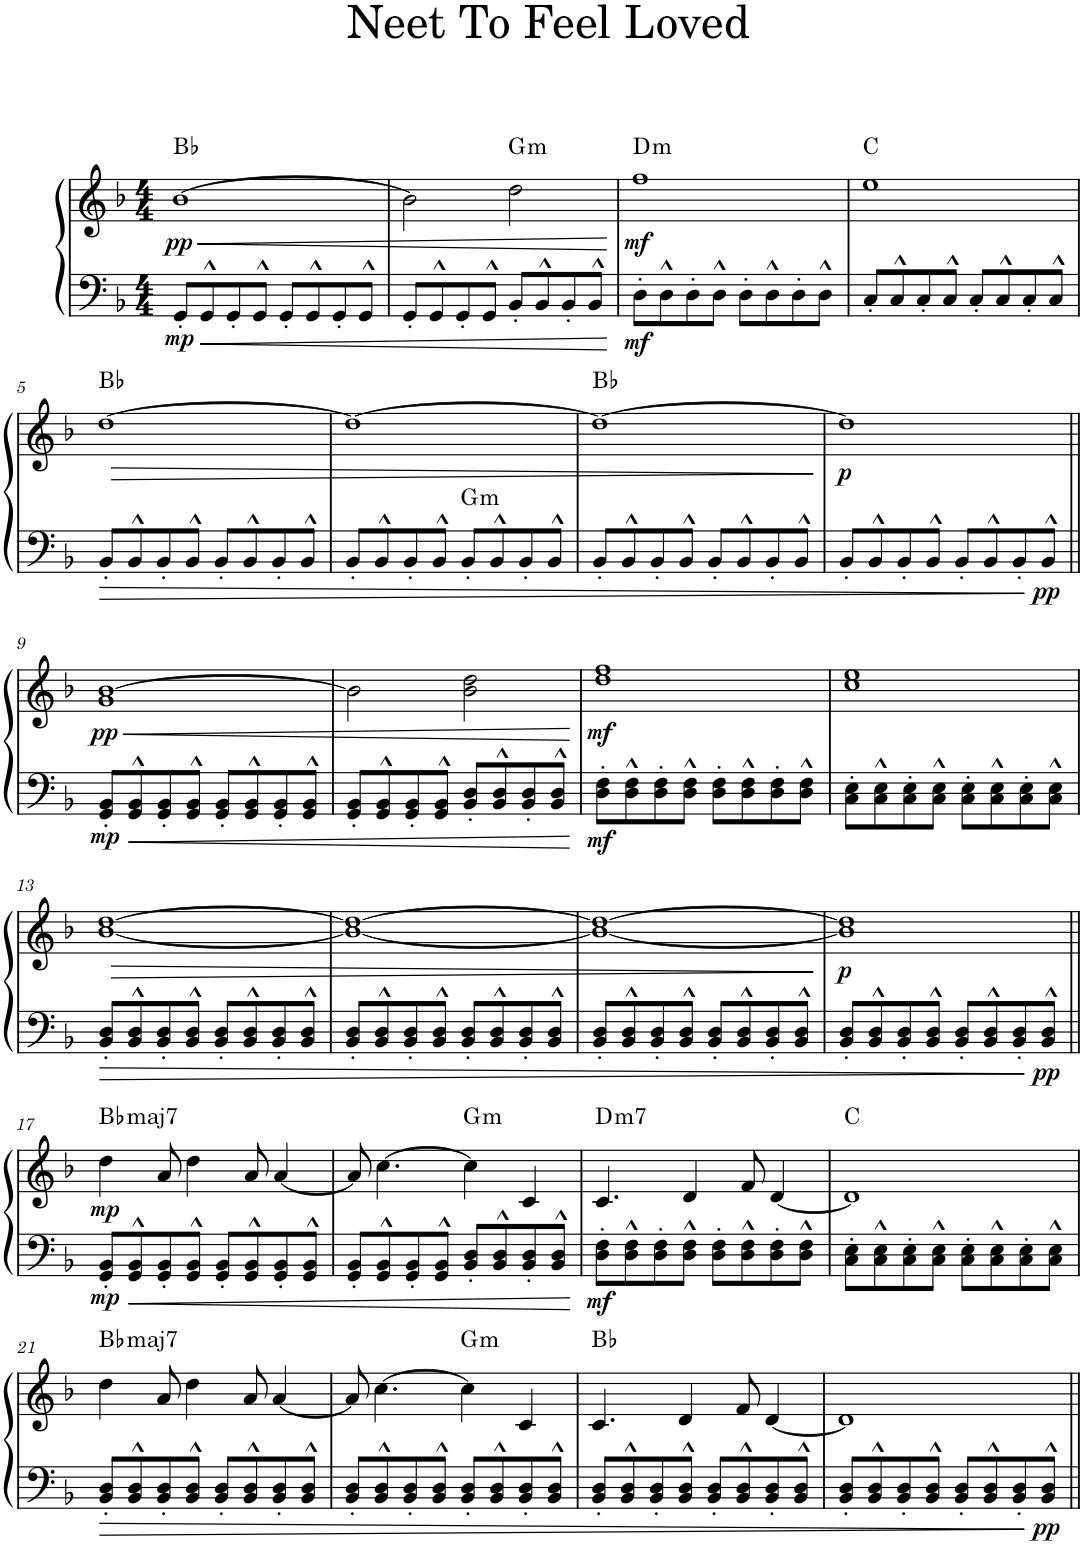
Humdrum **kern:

**kern	**kern	**dynam	**harte
*part1	*part1	*part1	*part1
*staff2	*staff1	*staff1/2	*
*I"Piano	*	*	*
*I'Pno.	*	*	*
*clefF4	*clefG2	*	*
*k[b-]	*k[b-]	*	*
*M4/4	*M4/4	*	*
=1	=1	=1	=1
!	!	!LO:HP:b	!
!	!	!LO:DY:n=1:b=2	!
!	!	!LO:DY:n=2:b	!
8GG'/L	[1b-	< mp pp	Bb:maj
8GG^^/	.	.	.
8GG'/	.	.	.
8GG^^/J	.	.	.
8GG'/L	.	.	.
8GG^^/	.	.	.
8GG'/	.	.	.
8GG^^/J	.	.	.
=2	=2	=2	=2
8GG'/L	2b-\]	.	.
8GG^^/	.	.	.
8GG'/	.	.	.
8GG^^/J	.	.	.
!	!	!	!LO:H:kt=m
8BB-'/L	2dd\	.	G:min
8BB-^^/	.	.	.
8BB-'/	.	.	.
8BB-^^/J	.	.	.
.	.	[	.
=3	=3	=3	=3
!	!	!LO:DY:b=2	!
!	!	!LO:DY:n=1:b	!LO:H:kt=m
8D'\L	1ff	mf mf	D:min
8D^^\	.	.	.
8D'\	.	.	.
8D^^\J	.	.	.
8D'\L	.	.	.
8D^^\	.	.	.
8D'\	.	.	.
8D^^\J	.	.	.
=4	=4	=4	=4
8C'/L	1ee	.	C:maj
8C^^/	.	.	.
8C'/	.	.	.
8C^^/J	.	.	.
8C'/L	.	.	.
8C^^/	.	.	.
8C'/	.	.	.
8C^^/J	.	.	.
!!LO:LB:g=z
=5	=5	=5	=5
!	!	!LO:HP:b	!
8BB-'/L	[1dd	>	Bb:maj
8BB-^^/	.	.	.
8BB-'/	.	.	.
8BB-^^/J	.	.	.
8BB-'/L	.	.	.
8BB-^^/	.	.	.
8BB-'/	.	.	.
8BB-^^/J	.	.	.
=6	=6	=6	=6
*	*^	*	*
8BB-'/L	1dd_	2ryy	.	.
8BB-^^/	.	.	.	.
8BB-'/	.	.	.	.
8BB-^^/J	.	.	.	.
!	!	!	!	!LO:H:kt=m
8BB-'/L	.	2ryy	.	G:min
8BB-^^/	.	.	.	.
8BB-'/	.	.	.	.
8BB-^^/J	.	.	.	.
*	*v	*v	*	*
=7	=7	=7	=7
8BB-'/L	1dd_	.	Bb:maj
8BB-^^/	.	.	.
8BB-'/	.	.	.
8BB-^^/J	.	.	.
8BB-'/L	.	.	.
8BB-^^/	.	.	.
8BB-'/	.	.	.
8BB-^^/J	.	.	.
.	.	]	.
=8	=8	=8	=8
!	!	!LO:DY:b	!
8BB-'/L	1dd]	p	.
8BB-^^/	.	.	.
8BB-'/	.	.	.
8BB-^^/J	.	.	.
8BB-'/L	.	.	.
8BB-^^/	.	.	.
8BB-'/	.	.	.
!	!	!LO:DY:b=2	!
8BB-^^/J	.	pp	.
!!LO:LB:g=z
=9||	=9||	=9||	=9||
!	!	!LO:HP:b	!
!	!	!LO:DY:n=1:b=2	!
!	!	!LO:DY:n=2:b	!
8GG/' 8BB-/'L	1g [1b-	< mp pp	.
8GG/^^ 8BB-/^^	.	.	.
8GG/' 8BB-/'	.	.	.
8GG/^^ 8BB-/^^J	.	.	.
8GG/' 8BB-/'L	.	.	.
8GG/^^ 8BB-/^^	.	.	.
8GG/' 8BB-/'	.	.	.
8GG/^^ 8BB-/^^J	.	.	.
=10	=10	=10	=10
8GG/' 8BB-/'L	2b-\]	.	.
8GG/^^ 8BB-/^^	.	.	.
8GG/' 8BB-/'	.	.	.
8GG/^^ 8BB-/^^J	.	.	.
8BB-/' 8D/'L	2b-\ 2dd\	.	.
8BB-/^^ 8D/^^	.	.	.
8BB-/' 8D/'	.	.	.
8BB-/^^ 8D/^^J	.	.	.
.	.	[	.
=11	=11	=11	=11
!	!	!LO:DY:b=2	!
!	!	!LO:DY:n=1:b	!
8D\' 8F\'L	1dd 1ff	mf mf	.
8D\^^ 8F\^^	.	.	.
8D\' 8F\'	.	.	.
8D\^^ 8F\^^J	.	.	.
8D\' 8F\'L	.	.	.
8D\^^ 8F\^^	.	.	.
8D\' 8F\'	.	.	.
8D\^^ 8F\^^J	.	.	.
=12	=12	=12	=12
8C\' 8E\'L	1cc 1ee	.	.
8C\^^ 8E\^^	.	.	.
8C\' 8E\'	.	.	.
8C\^^ 8E\^^J	.	.	.
8C\' 8E\'L	.	.	.
8C\^^ 8E\^^	.	.	.
8C\' 8E\'	.	.	.
8C\^^ 8E\^^J	.	.	.
!!LO:LB:g=z
=13	=13	=13	=13
!	!	!LO:HP:b	!
8BB-/' 8D/'L	[1b- [1dd	>	.
8BB-/^^ 8D/^^	.	.	.
8BB-/' 8D/'	.	.	.
8BB-/^^ 8D/^^J	.	.	.
8BB-/' 8D/'L	.	.	.
8BB-/^^ 8D/^^	.	.	.
8BB-/' 8D/'	.	.	.
8BB-/^^ 8D/^^J	.	.	.
=14	=14	=14	=14
8BB-/' 8D/'L	1b-_ 1dd_	.	.
8BB-/^^ 8D/^^	.	.	.
8BB-/' 8D/'	.	.	.
8BB-/^^ 8D/^^J	.	.	.
8BB-/' 8D/'L	.	.	.
8BB-/^^ 8D/^^	.	.	.
8BB-/' 8D/'	.	.	.
8BB-/^^ 8D/^^J	.	.	.
=15	=15	=15	=15
8BB-/' 8D/'L	1b-_ 1dd_	.	.
8BB-/^^ 8D/^^	.	.	.
8BB-/' 8D/'	.	.	.
8BB-/^^ 8D/^^J	.	.	.
8BB-/' 8D/'L	.	.	.
8BB-/^^ 8D/^^	.	.	.
8BB-/' 8D/'	.	.	.
8BB-/^^ 8D/^^J	.	.	.
.	.	]	.
=16	=16	=16	=16
!	!	!LO:DY:b	!
8BB-/' 8D/'L	1b-] 1dd]	p	.
8BB-/^^ 8D/^^	.	.	.
8BB-/' 8D/'	.	.	.
8BB-/^^ 8D/^^J	.	.	.
8BB-/' 8D/'L	.	.	.
8BB-/^^ 8D/^^	.	.	.
8BB-/' 8D/'	.	.	.
!	!	!LO:DY:b=2	!
8BB-/^^ 8D/^^J	.	pp	.
!!LO:LB:g=z
=17||	=17||	=17||	=17||
!	!	!LO:DY:b=2	!
!	!	!LO:DY:n=1:b	!LO:H:kt=maj7
8GG/' 8BB-/'L	4dd\	mp mp	Bb:maj7
8GG/^^ 8BB-/^^	.	.	.
8GG/' 8BB-/'	8a/	.	.
8GG/^^ 8BB-/^^J	4dd\	.	.
8GG/' 8BB-/'L	.	.	.
8GG/^^ 8BB-/^^	8a/	.	.
8GG/' 8BB-/'	[4a/	.	.
8GG/^^ 8BB-/^^J	.	.	.
=18	=18	=18	=18
8GG/' 8BB-/'L	8a/]	.	.
8GG/^^ 8BB-/^^	[4.cc\	.	.
8GG/' 8BB-/'	.	.	.
8GG/^^ 8BB-/^^J	.	.	.
!	!	!	!LO:H:kt=m
8BB-/' 8D/'L	4cc\]	.	G:min
8BB-/^^ 8D/^^	.	.	.
8BB-/' 8D/'	4c/	.	.
8BB-/^^ 8D/^^J	.	.	.
=19	=19	=19	=19
!	!	!LO:DY:b=2	!LO:H:kt=m7
8D\' 8F\'L	4.c/	mf	D:min7
8D\^^ 8F\^^	.	.	.
8D\' 8F\'	.	.	.
8D\^^ 8F\^^J	4d/	.	.
8D\' 8F\'L	.	.	.
8D\^^ 8F\^^	8f/	.	.
8D\' 8F\'	[4d/	.	.
8D\^^ 8F\^^J	.	.	.
=20	=20	=20	=20
8C\' 8E\'L	1d]	.	C:maj
8C\^^ 8E\^^	.	.	.
8C\' 8E\'	.	.	.
8C\^^ 8E\^^J	.	.	.
8C\' 8E\'L	.	.	.
8C\^^ 8E\^^	.	.	.
8C\' 8E\'	.	.	.
8C\^^ 8E\^^J	.	.	.
!!LO:LB:g=z
=21	=21	=21	=21
!	!	!	!LO:H:kt=maj7
8BB-/' 8D/'L	4dd\	.	Bb:maj7
8BB-/^^ 8D/^^	.	.	.
8BB-/' 8D/'	8a/	.	.
8BB-/^^ 8D/^^J	4dd\	.	.
8BB-/' 8D/'L	.	.	.
8BB-/^^ 8D/^^	8a/	.	.
8BB-/' 8D/'	[4a/	.	.
8BB-/^^ 8D/^^J	.	.	.
=22	=22	=22	=22
8BB-/' 8D/'L	8a/]	.	.
8BB-/^^ 8D/^^	[4.cc\	.	.
8BB-/' 8D/'	.	.	.
8BB-/^^ 8D/^^J	.	.	.
!	!	!	!LO:H:kt=m
8BB-/' 8D/'L	4cc\]	.	G:min
8BB-/^^ 8D/^^	.	.	.
8BB-/' 8D/'	4c/	.	.
8BB-/^^ 8D/^^J	.	.	.
=23	=23	=23	=23
8BB-/' 8D/'L	4.c/	.	Bb:maj
8BB-/^^ 8D/^^	.	.	.
8BB-/' 8D/'	.	.	.
8BB-/^^ 8D/^^J	4d/	.	.
8BB-/' 8D/'L	.	.	.
8BB-/^^ 8D/^^	8f/	.	.
8BB-/' 8D/'	[4d/	.	.
8BB-/^^ 8D/^^J	.	.	.
=24	=24	=24	=24
8BB-/' 8D/'L	1d]	.	.
8BB-/^^ 8D/^^	.	.	.
8BB-/' 8D/'	.	.	.
8BB-/^^ 8D/^^J	.	.	.
8BB-/' 8D/'L	.	.	.
8BB-/^^ 8D/^^	.	.	.
8BB-/' 8D/'	.	.	.
!	!	!LO:DY:b=2	!
8BB-/^^ 8D/^^J	.	pp	.
=||	=||	=||	=||
*-	*-	*-	*-
